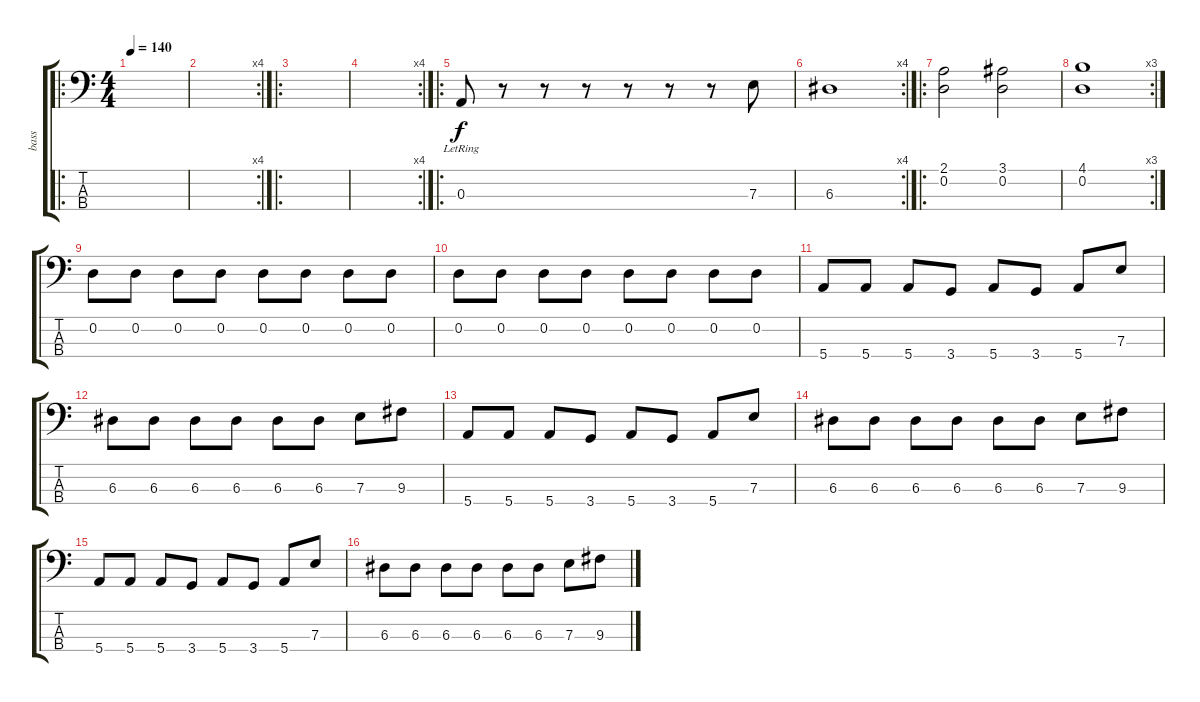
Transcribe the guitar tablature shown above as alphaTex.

\track ("bass" "bass") {instrument electricbasspick}
\staff {score tabs}
\tuning (G2 D2 A1 E1) {hide}
\ro
\ts (4 4)
\tempo 140
\clef f4
\ks c
|
\rc 4
|
\ro
|
\rc 4
|
\ro
0.3{lr}.8 r.8 r.8 r.8 r.8 r.8 r.8 7.3.8 |
\rc 4
6.3.1 |
\ro
(2.1 0.2).2 (3.1 0.2).2 |
\rc 3
(4.1 0.2).1 |
0.2.8 0.2.8 0.2.8 0.2.8 0.2.8 0.2.8 0.2.8 0.2.8 |
0.2.8 0.2.8 0.2.8 0.2.8 0.2.8 0.2.8 0.2.8 0.2.8 |
5.4.8 5.4.8 5.4.8 3.4.8 5.4.8 3.4.8 5.4.8 7.3.8 |
6.3.8 6.3.8 6.3.8 6.3.8 6.3.8 6.3.8 7.3.8 9.3.8 |
5.4.8 5.4.8 5.4.8 3.4.8 5.4.8 3.4.8 5.4.8 7.3.8 |
6.3.8 6.3.8 6.3.8 6.3.8 6.3.8 6.3.8 7.3.8 9.3.8 |
5.4.8 5.4.8 5.4.8 3.4.8 5.4.8 3.4.8 5.4.8 7.3.8 |
6.3.8 6.3.8 6.3.8 6.3.8 6.3.8 6.3.8 7.3.8 9.3.8
